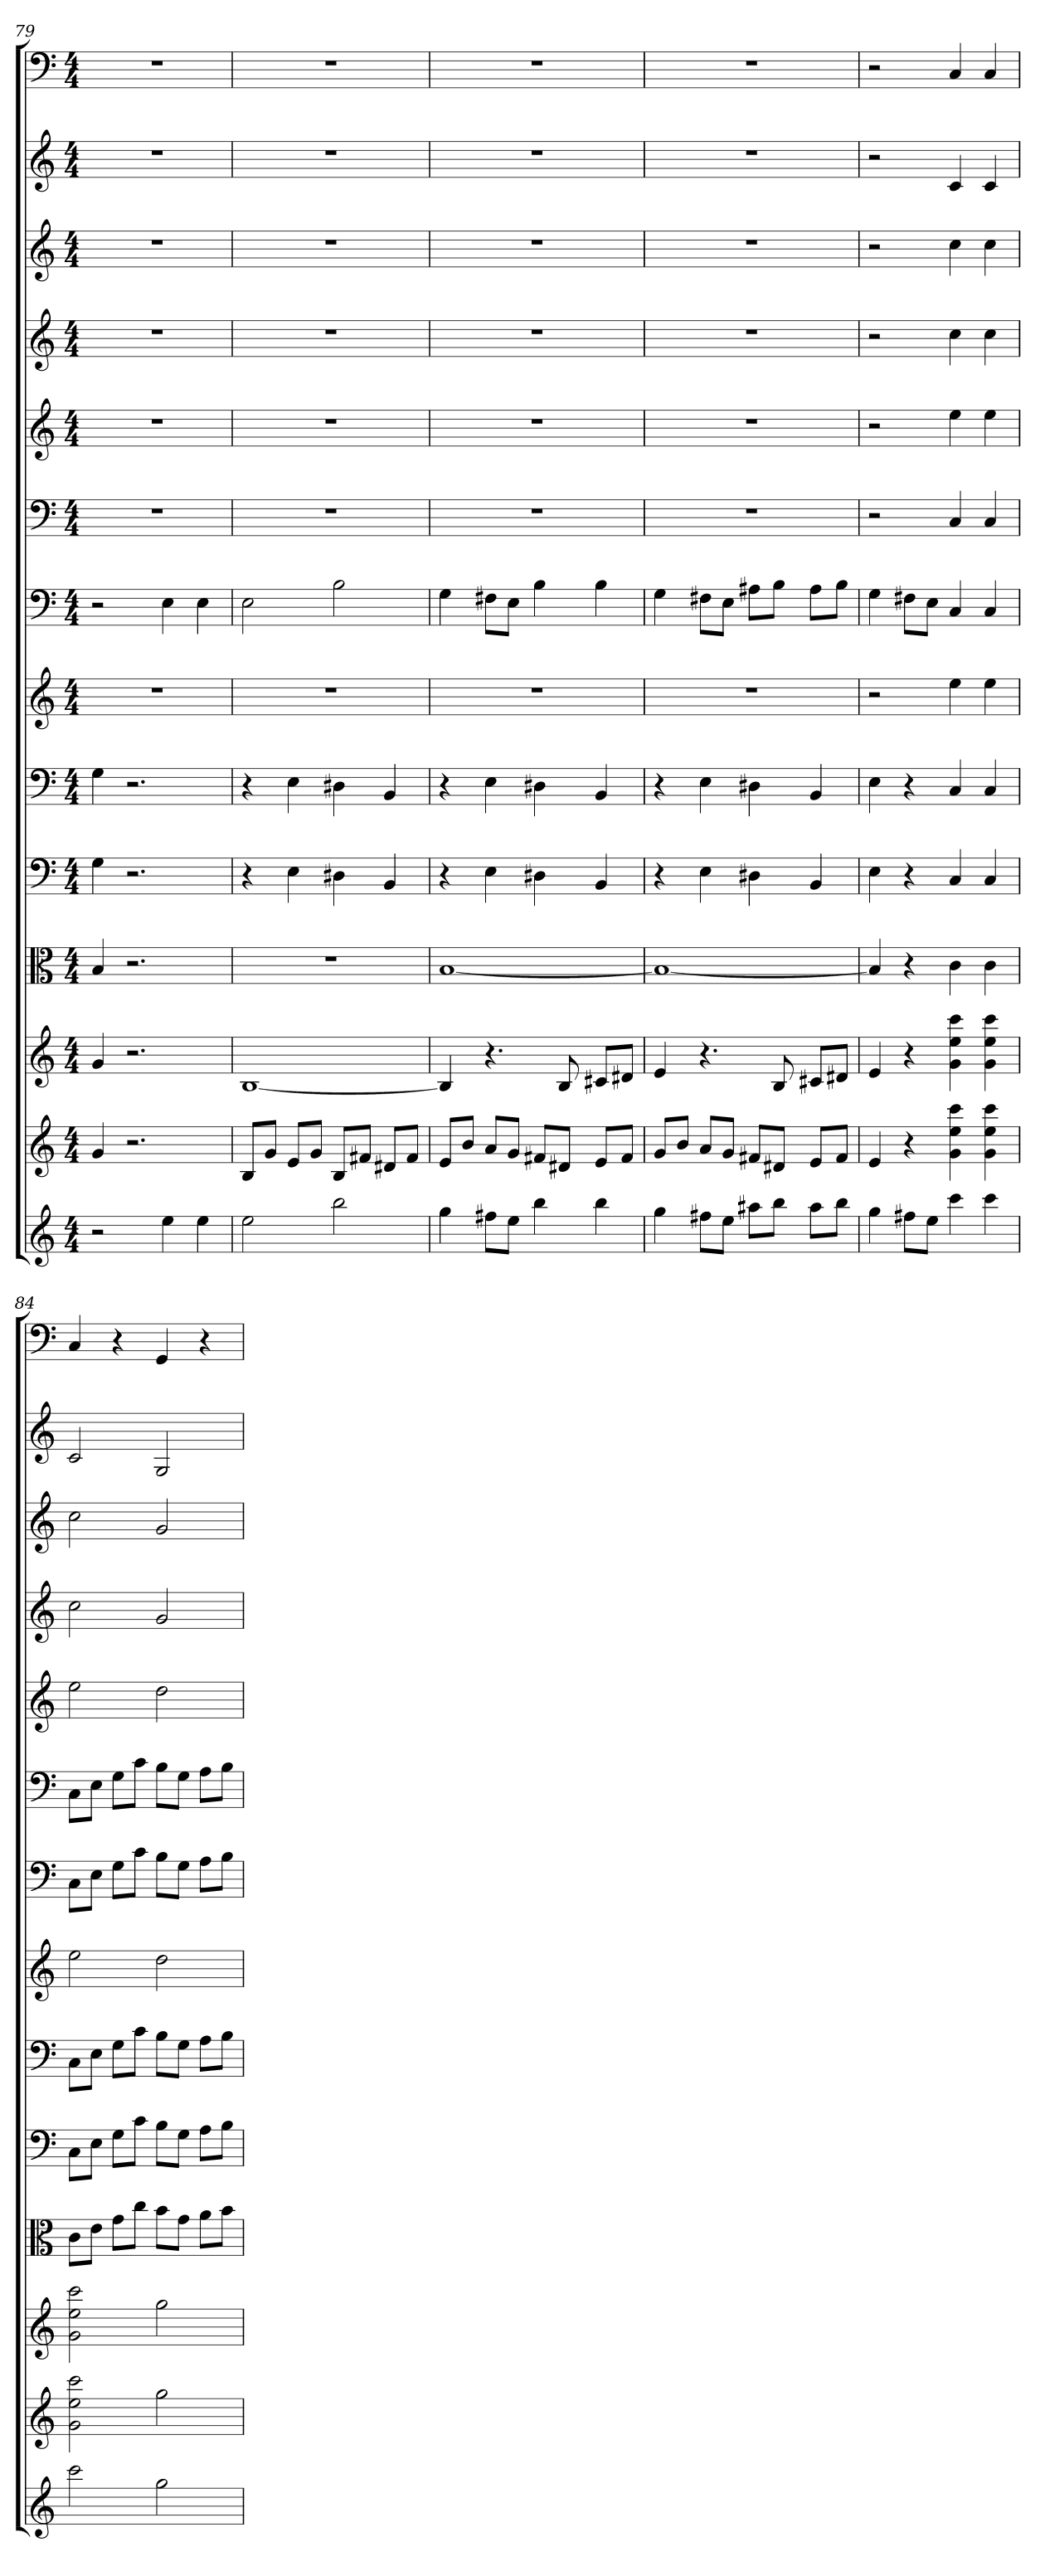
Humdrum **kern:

**kern	**kern	**kern	**kern	**kern	**kern	**kern	**kern	**kern	**kern	**kern	**kern	**kern	**kern
*part14	*part13	*part12	*part11	*part10	*part9	*part8	*part7	*part6	*part5	*part4	*part3	*part2	*part1
*staff14	*staff13	*staff12	*staff11	*staff10	*staff9	*staff8	*staff7	*staff6	*staff5	*staff4	*staff3	*staff2	*staff1
*	*	*	*clefC3	*clefF4	*clefF4	*	*clefF4	*clefF4	*	*	*	*	*clefF4
*k[]	*k[]	*k[]	*k[]	*k[]	*k[]	*k[]	*k[]	*k[]	*k[]	*k[]	*k[]	*k[]	*k[]
*C:	*C:	*C:	*C:	*C:	*C:	*C:	*C:	*C:	*C:	*C:	*C:	*C:	*C:
*M4/4	*M4/4	*M4/4	*M4/4	*M4/4	*M4/4	*M4/4	*M4/4	*M4/4	*M4/4	*M4/4	*M4/4	*M4/4	*M4/4
=79	=79	=79	=79	=79	=79	=79	=79	=79	=79	=79	=79	=79	=79
2r	4g	4g	4B	4G	4G	1r	2r	1r	1r	1r	1r	1r	1r
.	2.r	2.r	2.r	2.r	2.r	.	.	.	.	.	.	.	.
4ee	.	.	.	.	.	.	4E	.	.	.	.	.	.
4ee	.	.	.	.	.	.	4E	.	.	.	.	.	.
=80	=80	=80	=80	=80	=80	=80	=80	=80	=80	=80	=80	=80	=80
2ee	8BL	[1B	1r	4r	4r	1r	2E	1r	1r	1r	1r	1r	1r
.	8gJ	.	.	.	.	.	.	.	.	.	.	.	.
.	8eL	.	.	4E	4E	.	.	.	.	.	.	.	.
.	8gJ	.	.	.	.	.	.	.	.	.	.	.	.
2bb	8BL	.	.	4D#X	4D#X	.	2B	.	.	.	.	.	.
.	8f#XJ	.	.	.	.	.	.	.	.	.	.	.	.
.	8d#XL	.	.	4BB	4BB	.	.	.	.	.	.	.	.
.	8f#J	.	.	.	.	.	.	.	.	.	.	.	.
=81	=81	=81	=81	=81	=81	=81	=81	=81	=81	=81	=81	=81	=81
4gg	8eL	4B]	[1B	4r	4r	1r	4G	1r	1r	1r	1r	1r	1r
.	8bJ	.	.	.	.	.	.	.	.	.	.	.	.
8ff#XL	8aL	4.r	.	4E	4E	.	8F#X\L	.	.	.	.	.	.
8eeJ	8gJ	.	.	.	.	.	8E\J	.	.	.	.	.	.
4bb	8f#XL	.	.	4D#X	4D#X	.	4B	.	.	.	.	.	.
.	8d#XJ	8B	.	.	.	.	.	.	.	.	.	.	.
4bb	8eL	8c#XL	.	4BB	4BB	.	4B	.	.	.	.	.	.
.	8f#J	8d#XJ	.	.	.	.	.	.	.	.	.	.	.
=82	=82	=82	=82	=82	=82	=82	=82	=82	=82	=82	=82	=82	=82
4gg	8gL	4e	1B_	4r	4r	1r	4G	1r	1r	1r	1r	1r	1r
.	8bJ	.	.	.	.	.	.	.	.	.	.	.	.
8ff#XL	8aL	4.r	.	4E	4E	.	8F#X\L	.	.	.	.	.	.
8eeJ	8gJ	.	.	.	.	.	8E\J	.	.	.	.	.	.
8aa#XL	8f#XL	.	.	4D#X	4D#X	.	8A#X\L	.	.	.	.	.	.
8bbJ	8d#XJ	8B	.	.	.	.	8B\J	.	.	.	.	.	.
8aa#L	8eL	8c#XL	.	4BB	4BB	.	8A#\L	.	.	.	.	.	.
8bbJ	8f#J	8d#XJ	.	.	.	.	8B\J	.	.	.	.	.	.
=83	=83	=83	=83	=83	=83	=83	=83	=83	=83	=83	=83	=83	=83
4gg	4e	4e	4B]	4E	4E	2r	4G	2r	2r	2r	2r	2r	2r
8ff#XL	4r	4r	4r	4r	4r	.	8F#X\L	.	.	.	.	.	.
8eeJ	.	.	.	.	.	.	8E\J	.	.	.	.	.	.
4ccc	4g 4ee 4ccc	4g 4ee 4ccc	4c	4C	4C	4ee	4C	4C	4ee	4cc	4cc	4c	4C
4ccc	4g 4ee 4ccc	4g 4ee 4ccc	4c	4C	4C	4ee	4C	4C	4ee	4cc	4cc	4c	4C
=84	=84	=84	=84	=84	=84	=84	=84	=84	=84	=84	=84	=84	=84
2ccc	2g 2ee 2ccc	2g 2ee 2ccc	8c\L	8C\L	8C\L	2ee	8C\L	8C\L	2ee	2cc	2cc	2c	4C
.	.	.	8e\J	8E\J	8E\J	.	8E\J	8E\J	.	.	.	.	.
.	.	.	8g\L	8G\L	8G\L	.	8G\L	8G\L	.	.	.	.	4r
.	.	.	8cc\J	8c\J	8c\J	.	8c\J	8c\J	.	.	.	.	.
2gg	2gg	2gg	8b\L	8B\L	8B\L	2dd	8B\L	8B\L	2dd	2g	2g	2G	4GG
.	.	.	8g\J	8G\J	8G\J	.	8G\J	8G\J	.	.	.	.	.
.	.	.	8a\L	8A\L	8A\L	.	8A\L	8A\L	.	.	.	.	4r
.	.	.	8b\J	8B\J	8B\J	.	8B\J	8B\J	.	.	.	.	.
=	=	=	=	=	=	=	=	=	=	=	=	=	=
*-	*-	*-	*-	*-	*-	*-	*-	*-	*-	*-	*-	*-	*-
